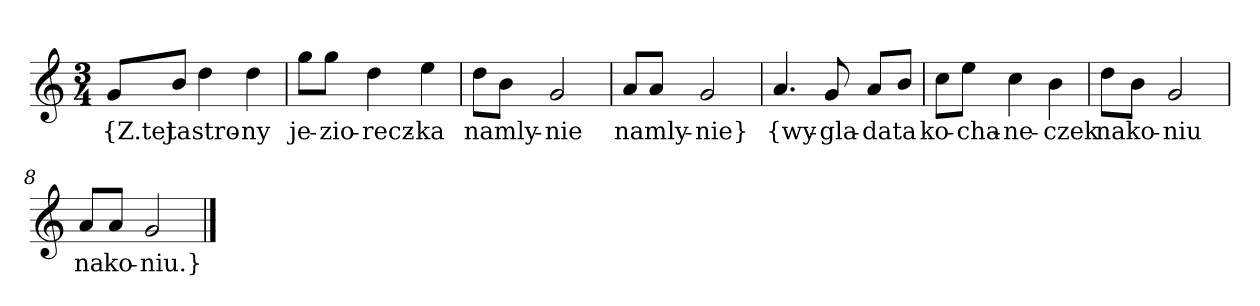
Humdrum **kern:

**kern	**text
*part1	*part1
*staff1	*staff1
*clefG2	*
*k[]	*
*M3/4	*
=	=
8g/L	{Z.tej
8b/J	ta
4dd	stro-
4dd	-ny
=2	=2
8gg\L	je-
8gg\J	-zio-
4dd	-recz-
4ee	-ka
=3	=3
8dd\L	na
8b\J	mly-
2g	-nie
=4	=4
8a/L	na
8a/J	mly-
2g	-nie}
=5y	=5y
4.a	{wy-
8g	-gla-
8a/L	-da
8b/J	ta
=6	=6
8cc\L	ko-
8ee\J	-cha-
4cc	-ne-
4b	-czek
=7	=7
8dd\L	na
8b\J	ko-
2g	-niu
=8	=8
8a/L	na
8a/J	ko-
2g	-niu.}
==	==
*-	*-
